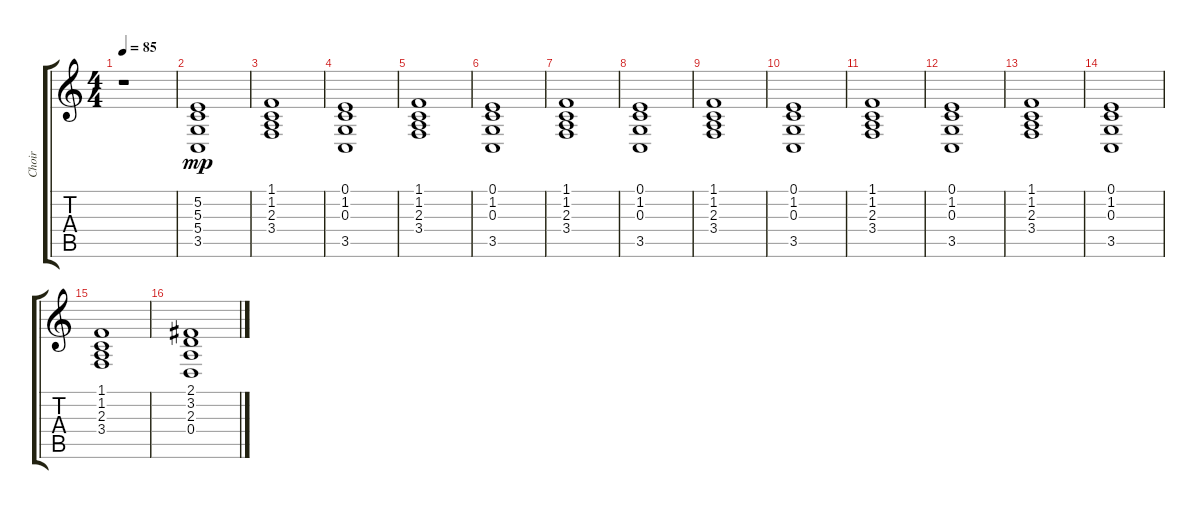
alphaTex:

\track ("Choir " "Choir ") {instrument choiraahs}
\staff {score tabs}
\tuning (E4 B3 G3 D3 A2 E2) {hide}
\ts (4 4)
\tempo 85
\clef g2
\ks c
r.1{dy mp instrument choiraahs} |
(5.2 5.3 5.4 3.5).1{balance 11} |
(1.1 1.2 2.3 3.4).1 |
(0.1 1.2 0.3 3.5).1 |
(1.1 1.2 2.3 3.4).1 |
(0.1 1.2 0.3 3.5).1 |
(1.1 1.2 2.3 3.4).1 |
(0.1 1.2 0.3 3.5).1 |
(1.1 1.2 2.3 3.4).1 |
(0.1 1.2 0.3 3.5).1 |
(1.1 1.2 2.3 3.4).1 |
(0.1 1.2 0.3 3.5).1 |
(1.1 1.2 2.3 3.4).1 |
(0.1 1.2 0.3 3.5).1 |
(1.1 1.2 2.3 3.4).1 |
(2.1 3.2 2.3 0.4).1
